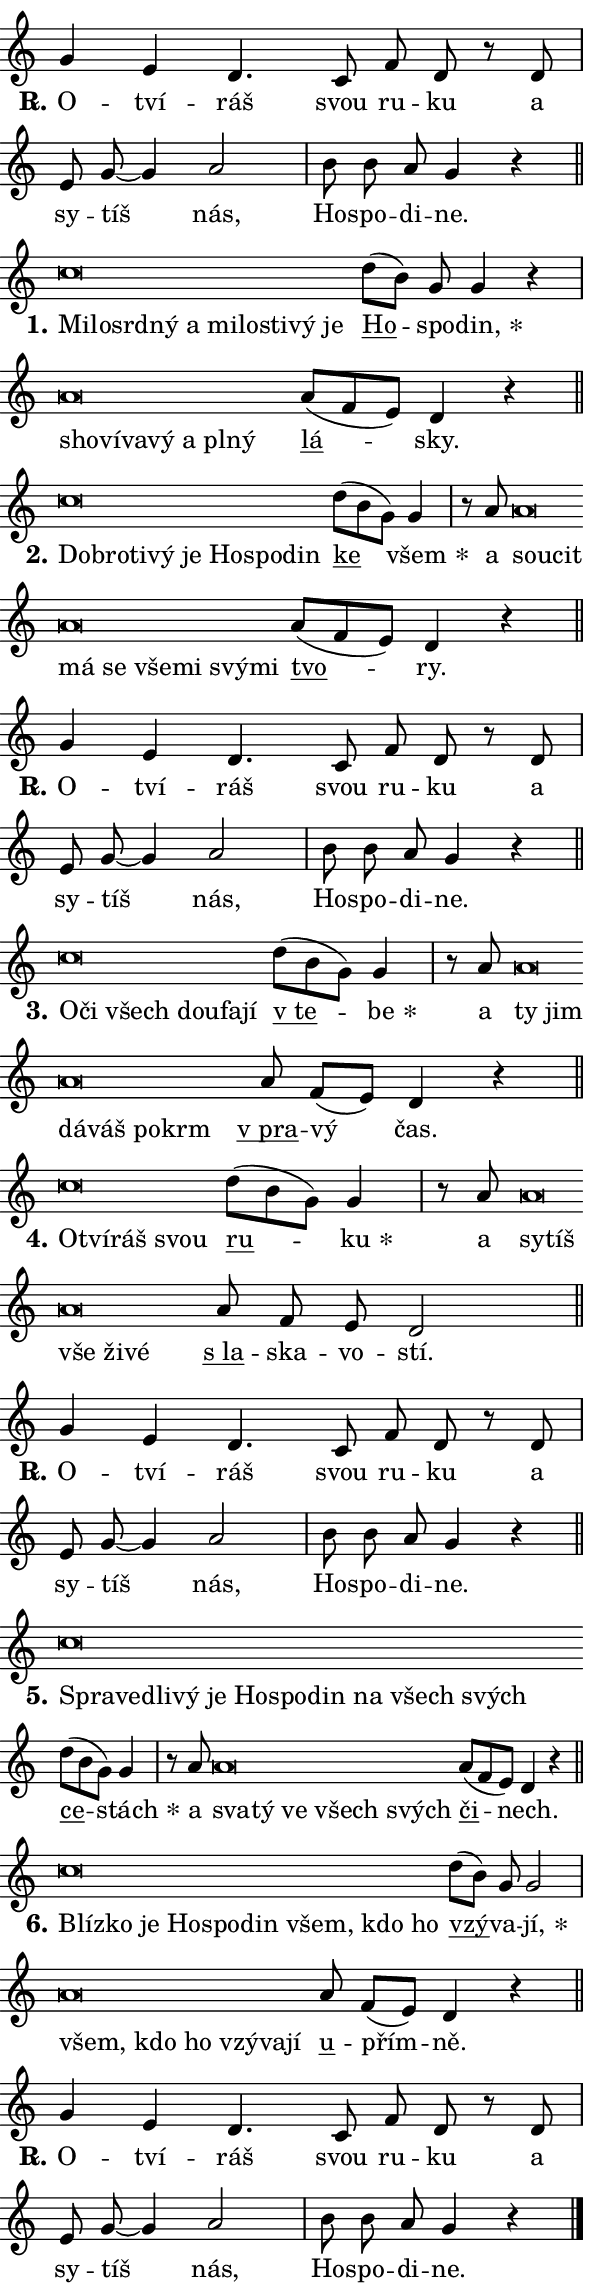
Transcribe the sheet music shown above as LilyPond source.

\version "2.24.0"
\header { tagline = "" }
\paper {
  indent = 0\cm
  top-margin = 0\cm
  right-margin = 0.13\cm % to fit lyric hyphens
  bottom-margin = 0\cm
  left-margin = 0\cm
  paper-width = 10\cm
  page-breaking = #ly:one-page-breaking
  system-system-spacing.basic-distance = #11
  score-system-spacing.basic-distance = #11
  ragged-last = ##f
}


%% Author: Thomas Morley
%% https://lists.gnu.org/archive/html/lilypond-user/2020-05/msg00002.html
#(define (line-position grob)
"Returns position of @var[grob} in current system:
   @code{'start}, if at first time-step
   @code{'end}, if at last time-step
   @code{'middle} otherwise
"
  (let* ((col (ly:item-get-column grob))
         (ln (ly:grob-object col 'left-neighbor))
         (rn (ly:grob-object col 'right-neighbor))
         (col-to-check-left (if (ly:grob? ln) ln col))
         (col-to-check-right (if (ly:grob? rn) rn col))
         (break-dir-left
           (and
             (ly:grob-property col-to-check-left 'non-musical #f)
             (ly:item-break-dir col-to-check-left)))
         (break-dir-right
           (and
             (ly:grob-property col-to-check-right 'non-musical #f)
             (ly:item-break-dir col-to-check-right))))
        (cond ((eqv? 1 break-dir-left) 'start)
              ((eqv? -1 break-dir-right) 'end)
              (else 'middle))))

#(define (tranparent-at-line-position vctor)
  (lambda (grob)
  "Relying on @code{line-position} select the relevant enry from @var{vctor}.
Used to determine transparency,"
    (case (line-position grob)
      ((end) (not (vector-ref vctor 0)))
      ((middle) (not (vector-ref vctor 1)))
      ((start) (not (vector-ref vctor 2))))))

noteHeadBreakVisibility =
#(define-music-function (break-visibility)(vector?)
"Makes @code{NoteHead}s transparent relying on @var{break-visibility}"
#{
  \override NoteHead.transparent =
    #(tranparent-at-line-position break-visibility)
#})

#(define delete-ledgers-for-transparent-note-heads
  (lambda (grob)
    "Reads whether a @code{NoteHead} is transparent.
If so this @code{NoteHead} is removed from @code{'note-heads} from
@var{grob}, which is supposed to be @code{LedgerLineSpanner}.
As a result ledgers are not printed for this @code{NoteHead}"
    (let* ((nhds-array (ly:grob-object grob 'note-heads))
           (nhds-list
             (if (ly:grob-array? nhds-array)
                 (ly:grob-array->list nhds-array)
                 '()))
           ;; Relies on the transparent-property being done before
           ;; Staff.LedgerLineSpanner.after-line-breaking is executed.
           ;; This is fragile ...
           (to-keep
             (remove
               (lambda (nhd)
                 (ly:grob-property nhd 'transparent #f))
               nhds-list)))
      ;; TODO find a better method to iterate over grob-arrays, similiar
      ;; to filter/remove etc for lists
      ;; For now rebuilt from scratch
      (set! (ly:grob-object grob 'note-heads)  '())
      (for-each
        (lambda (nhd)
          (ly:pointer-group-interface::add-grob grob 'note-heads nhd))
        to-keep))))

squashNotes = {
  \override NoteHead.X-extent = #'(-0.2 . 0.2)
  \override NoteHead.Y-extent = #'(-0.75 . 0)
  \override NoteHead.stencil =
    #(lambda (grob)
       (let ((pos (ly:grob-property grob 'staff-position)))
         (begin
           (if (< pos -7) (display "ERROR: Lower brevis then expected\n") (display ""))
           (if (<= pos -6) ly:text-interface::print ly:note-head::print))))
}
unSquashNotes = {
  \revert NoteHead.X-extent
  \revert NoteHead.Y-extent
  \revert NoteHead.stencil
}

hideNotes = \noteHeadBreakVisibility #begin-of-line-visible
unHideNotes = \noteHeadBreakVisibility #all-visible

% work-around for resetting accidentals
% https://lilypond.org/doc/v2.23/Documentation/notation/displaying-rhythms#unmetered-music
cadenzaMeasure = {
  \cadenzaOff
  \partial 1024 s1024
  \cadenzaOn
}

#(define-markup-command (accent layout props text) (markup?)
  "Underline accented syllable"
  (interpret-markup layout props
    #{\markup \override #'(offset . 4.3) \underline { #text }#}))

responsum = \markup \concat {
  "R" \hspace #-1.05 \path #0.1 #'((moveto 0 0.07) (lineto 0.9 0.8)) \hspace #0.05 "."
}

spaceSize = #0.6828661417322834 % exact space size for TeX Gyre Schola

\layout {
  \context {
    \Staff
    \remove "Time_signature_engraver"
    \override LedgerLineSpanner.after-line-breaking = #delete-ledgers-for-transparent-note-heads
  }
  \context {
    \Lyrics {
      \override LyricSpace.minimum-distance = \spaceSize
      \override LyricText.font-name = #"TeX Gyre Schola"
      \override LyricText.font-size = 1
      \override StanzaNumber.font-name = #"TeX Gyre Schola Bold"
      \override StanzaNumber.font-size = 1
    }
  }
  \context {
    \Score 
    \override NoteHead.text =
      #(lambda (grob) 
        (let ((pos (ly:grob-property grob 'staff-position)))
          #{\markup {
            \combine
              \halign #-0.55 \raise #(if (= pos -6) 0 0.5) \override #'(thickness . 2) \draw-line #'(3.2 . 0)
              \musicglyph "noteheads.sM1"
          }#}))
  }
}

% magnetic-lyrics.ily
%
%   written by
%     Jean Abou Samra <jean@abou-samra.fr>
%     Werner Lemberg <wl@gnu.org>
%
%   adapted by
%     Jiri Hon <jiri.hon@gmail.com>
%
% Version 2022-Apr-15

% https://www.mail-archive.com/lilypond-user@gnu.org/msg149350.html

#(define (Left_hyphen_pointer_engraver context)
   "Collect syllable-hyphen-syllable occurrences in lyrics and store
them in properties.  This engraver only looks to the left.  For
example, if the lyrics input is @code{foo -- bar}, it does the
following.

@itemize @bullet
@item
Set the @code{text} property of the @code{LyricHyphen} grob between
@q{foo} and @q{bar} to @code{foo}.

@item
Set the @code{left-hyphen} property of the @code{LyricText} grob with
text @q{foo} to the @code{LyricHyphen} grob between @q{foo} and
@q{bar}.
@end itemize

Use this auxiliary engraver in combination with the
@code{lyric-@/text::@/apply-@/magnetic-@/offset!} hook."
   (let ((hyphen #f)
         (text #f))
     (make-engraver
      (acknowledgers
       ((lyric-syllable-interface engraver grob source-engraver)
        (set! text grob)))
      (end-acknowledgers
       ((lyric-hyphen-interface engraver grob source-engraver)
        ;(when (not (grob::has-interface grob 'lyric-space-interface))
          (set! hyphen grob)));)
      ((stop-translation-timestep engraver)
       (when (and text hyphen)
         (ly:grob-set-object! text 'left-hyphen hyphen))
       (set! text #f)
       (set! hyphen #f)))))

#(define (lyric-text::apply-magnetic-offset! grob)
   "If the space between two syllables is less than the value in
property @code{LyricText@/.details@/.squash-threshold}, move the right
syllable to the left so that it gets concatenated with the left
syllable.

Use this function as a hook for
@code{LyricText@/.after-@/line-@/breaking} if the
@code{Left_@/hyphen_@/pointer_@/engraver} is active."
   (let ((hyphen (ly:grob-object grob 'left-hyphen #f)))
     (when hyphen
       (let ((left-text (ly:spanner-bound hyphen LEFT)))
         (when (grob::has-interface left-text 'lyric-syllable-interface)
           (let* ((common (ly:grob-common-refpoint grob left-text X))
                  (this-x-ext (ly:grob-extent grob common X))
                  (left-x-ext
                   (begin
                     ;; Trigger magnetism for left-text.
                     (ly:grob-property left-text 'after-line-breaking)
                     (ly:grob-extent left-text common X)))
                  ;; `delta` is the gap width between two syllables.
                  (delta (- (interval-start this-x-ext)
                            (interval-end left-x-ext)))
                  (details (ly:grob-property grob 'details))
                  (threshold (assoc-get 'squash-threshold details 0.2)))
             (when (< delta threshold)
               (let* (;; We have to manipulate the input text so that
                      ;; ligatures crossing syllable boundaries are not
                      ;; disabled.  For languages based on the Latin
                      ;; script this is essentially a beautification.
                      ;; However, for non-Western scripts it can be a
                      ;; necessity.
                      (lt (ly:grob-property left-text 'text))
                      (rt (ly:grob-property grob 'text))
                      (is-space (grob::has-interface hyphen 'lyric-space-interface))
                      (space (if is-space " " ""))
                      (extra-delta (if is-space spaceSize 0))
                      ;; Append new syllable.
                      (ltrt-space (if (and (string? lt) (string? rt))
                                (string-append lt space rt)
                                (make-concat-markup (list lt space rt))))
                      ;; Right-align `ltrt` to the right side.
                      (ltrt-space-markup (grob-interpret-markup
                               grob
                               (make-translate-markup
                                (cons (interval-length this-x-ext) 0)
                                (make-right-align-markup ltrt-space)))))
                 (begin
                   ;; Don't print `left-text`.
                   (ly:grob-set-property! left-text 'stencil #f)
                   ;; Set text and stencil (which holds all collected
                   ;; syllables so far) and shift it to the left.
                   (ly:grob-set-property! grob 'text ltrt-space)
                   (ly:grob-set-property! grob 'stencil ltrt-space-markup)
                   (ly:grob-translate-axis! grob (- (- delta extra-delta)) X))))))))))


#(define (lyric-hyphen::displace-bounds-first grob)
   ;; Make very sure this callback isn't triggered too early.
   (let ((left (ly:spanner-bound grob LEFT))
         (right (ly:spanner-bound grob RIGHT)))
     (ly:grob-property left 'after-line-breaking)
     (ly:grob-property right 'after-line-breaking)
     (ly:lyric-hyphen::print grob)))

squashThreshold = #0.4

\layout {
  \context {
    \Lyrics
    \consists #Left_hyphen_pointer_engraver
    \override LyricText.after-line-breaking =
      #lyric-text::apply-magnetic-offset!
    \override LyricHyphen.stencil = #lyric-hyphen::displace-bounds-first
    \override LyricText.details.squash-threshold = \squashThreshold
    \override LyricHyphen.minimum-distance = 0
    \override LyricHyphen.minimum-length = \squashThreshold
  }
}

squashText = \override LyricText.details.squash-threshold = 9999
unSquashText = \override LyricText.details.squash-threshold = \squashThreshold

leftText = \override LyricText.self-alignment-X = #LEFT
unLeftText = \revert LyricText.self-alignment-X

starOffset = #(lambda (grob) 
                (let ((x_offset (ly:self-alignment-interface::aligned-on-x-parent grob)))
                  (if (= x_offset 0) 0 (+ x_offset 1.2))))

star = #(define-music-function (syllable)(string?)
"Append star separator at the end of a syllable"
#{
  \once \override LyricText.X-offset = #starOffset
  \lyricmode { \markup {
    #syllable
    \override #'((font-name . "TeX Gyre Schola Bold")) \hspace #0.2 \lower #0.65 \larger "*"
  } }
#})

starAccent = #(define-music-function (syllable)(string?)
"Append star separator at the end of a syllable and make accent"
#{
  \once \override LyricText.X-offset = #starOffset
  \lyricmode { \markup {
    \accent #syllable
    \override #'((font-name . "TeX Gyre Schola Bold")) \hspace #0.2 \lower #0.65 \larger "*"
  } }
#})

breath = #(define-music-function (syllable)(string?)
"Append breathing indicator at the end of a syllable"
#{
  \lyricmode { \markup { #syllable "+" } }
#})

optionalBreath = #(define-music-function (syllable)(string?)
"Append optional breathing indicator at the end of a syllable"
#{
  \lyricmode { \markup { #syllable "(+)" } }
#})


\score {
    <<
        \new Voice = "melody" { \cadenzaOn \key c \major \relative { g'4 e d4. c8 f d r d \cadenzaMeasure \bar "|" e g~ g4 a2 \cadenzaMeasure \bar "|" b8 b a g4 r \cadenzaMeasure \bar "||" \break } }
        \new Lyrics \lyricsto "melody" { \lyricmode { \set stanza = \responsum
O -- tví -- ráš svou ru -- ku a sy -- tíš nás, Ho -- spo -- di -- ne. } }
    >>
    \layout {}
}

\score {
    <<
        \new Voice = "melody" { \cadenzaOn \key c \major \relative { \squashNotes c''\breve*1/16 \hideNotes \breve*1/16 \bar "" \breve*1/16 \bar "" \breve*1/16 \bar "" \breve*1/16 \bar "" \breve*1/16 \bar "" \breve*1/16 \bar "" \breve*1/16 \bar "" \breve*1/16 \breve*1/16 \bar "" \unHideNotes \unSquashNotes \bar "" d8[( b)] g g4 r \cadenzaMeasure \bar "|" \squashNotes a\breve*1/16 \hideNotes \breve*1/16 \bar "" \breve*1/16 \bar "" \breve*1/16 \bar "" \breve*1/16 \bar "" \breve*1/16 \breve*1/16 \bar "" \unHideNotes \unSquashNotes \bar "" a8[( f e)] d4 r \cadenzaMeasure \bar "||" \break } }
        \new Lyrics \lyricsto "melody" { \lyricmode { \set stanza = "1."
\leftText Mi -- \squashText lo -- srd -- ný a mi -- lo -- sti -- vý je \unLeftText \unSquashText \markup \accent Ho -- spo -- \star din, \leftText sho -- \squashText ví -- va -- vý a pl -- ný \unLeftText \unSquashText \markup \accent lá -- sky. } }
    >>
    \layout {}
}

\score {
    <<
        \new Voice = "melody" { \cadenzaOn \key c \major \relative { \squashNotes c''\breve*1/16 \hideNotes \breve*1/16 \bar "" \breve*1/16 \bar "" \breve*1/16 \bar "" \breve*1/16 \bar "" \breve*1/16 \bar "" \breve*1/16 \breve*1/16 \bar "" \unHideNotes \unSquashNotes \bar "" d8[( b g)] g4 \cadenzaMeasure \bar "|" r8 a8 \squashNotes a\breve*1/16 \hideNotes \breve*1/16 \bar "" \breve*1/16 \bar "" \breve*1/16 \bar "" \breve*1/16 \bar "" \breve*1/16 \bar "" \breve*1/16 \breve*1/16 \bar "" \unHideNotes \unSquashNotes \bar "" a8[( f e)] d4 r \cadenzaMeasure \bar "||" \break } }
        \new Lyrics \lyricsto "melody" { \lyricmode { \set stanza = "2."
\leftText Dob -- \squashText ro -- ti -- vý je Ho -- spo -- din \unLeftText \unSquashText \markup \accent ke \star všem a \leftText sou -- \squashText cit má se vše -- mi svý -- mi \unLeftText \unSquashText \markup \accent tvo -- ry. } }
    >>
    \layout {}
}

\score {
    <<
        \new Voice = "melody" { \cadenzaOn \key c \major \relative { g'4 e d4. c8 f d r d \cadenzaMeasure \bar "|" e g~ g4 a2 \cadenzaMeasure \bar "|" b8 b a g4 r \cadenzaMeasure \bar "||" \break } }
        \new Lyrics \lyricsto "melody" { \lyricmode { \set stanza = \responsum
O -- tví -- ráš svou ru -- ku a sy -- tíš nás, Ho -- spo -- di -- ne. } }
    >>
    \layout {}
}

\score {
    <<
        \new Voice = "melody" { \cadenzaOn \key c \major \relative { \squashNotes c''\breve*1/16 \hideNotes \breve*1/16 \bar "" \breve*1/16 \bar "" \breve*1/16 \bar "" \breve*1/16 \breve*1/16 \bar "" \unHideNotes \unSquashNotes \bar "" d8[( b g)] g4 \cadenzaMeasure \bar "|" r8 a8 \squashNotes a\breve*1/16 \hideNotes \breve*1/16 \bar "" \breve*1/16 \bar "" \breve*1/16 \bar "" \breve*1/16 \breve*1/16 \bar "" \unHideNotes \unSquashNotes \bar "" a8 f[( e)] d4 r \cadenzaMeasure \bar "||" \break } }
        \new Lyrics \lyricsto "melody" { \lyricmode { \set stanza = "3."
\leftText O -- \squashText či všech dou -- fa -- jí \unLeftText \unSquashText \markup \accent "v te" -- \star be a \leftText ty \squashText jim dá -- váš po -- krm \unLeftText \unSquashText \markup \accent "v pra" -- vý čas. } }
    >>
    \layout {}
}

\score {
    <<
        \new Voice = "melody" { \cadenzaOn \key c \major \relative { \squashNotes c''\breve*1/16 \hideNotes \breve*1/16 \bar "" \breve*1/16 \breve*1/16 \bar "" \unHideNotes \unSquashNotes \bar "" d8[( b g)] g4 \cadenzaMeasure \bar "|" r8 a8 \squashNotes a\breve*1/16 \hideNotes \breve*1/16 \bar "" \breve*1/16 \bar "" \breve*1/16 \breve*1/16 \bar "" \unHideNotes \unSquashNotes \bar "" a8 f e d2 \cadenzaMeasure \bar "||" \break } }
        \new Lyrics \lyricsto "melody" { \lyricmode { \set stanza = "4."
\leftText O -- \squashText tví -- ráš svou \unLeftText \unSquashText \markup \accent ru -- \star ku a \leftText sy -- \squashText tíš vše ži -- vé \unLeftText \unSquashText \markup \accent "s la" -- ska -- vo -- stí. } }
    >>
    \layout {}
}

\score {
    <<
        \new Voice = "melody" { \cadenzaOn \key c \major \relative { g'4 e d4. c8 f d r d \cadenzaMeasure \bar "|" e g~ g4 a2 \cadenzaMeasure \bar "|" b8 b a g4 r \cadenzaMeasure \bar "||" \break } }
        \new Lyrics \lyricsto "melody" { \lyricmode { \set stanza = \responsum
O -- tví -- ráš svou ru -- ku a sy -- tíš nás, Ho -- spo -- di -- ne. } }
    >>
    \layout {}
}

\score {
    <<
        \new Voice = "melody" { \cadenzaOn \key c \major \relative { \squashNotes c''\breve*1/16 \hideNotes \breve*1/16 \bar "" \breve*1/16 \bar "" \breve*1/16 \bar "" \breve*1/16 \bar "" \breve*1/16 \bar "" \breve*1/16 \bar "" \breve*1/16 \bar "" \breve*1/16 \bar "" \breve*1/16 \breve*1/16 \bar "" \unHideNotes \unSquashNotes \bar "" d8[( b g)] g4 \cadenzaMeasure \bar "|" r8 a8 \squashNotes a\breve*1/16 \hideNotes \breve*1/16 \bar "" \breve*1/16 \bar "" \breve*1/16 \breve*1/16 \bar "" \unHideNotes \unSquashNotes \bar "" a8[( f e)] d4 r \cadenzaMeasure \bar "||" \break } }
        \new Lyrics \lyricsto "melody" { \lyricmode { \set stanza = "5."
\leftText Spra -- \squashText ve -- dli -- vý je Ho -- spo -- din na všech svých \unLeftText \unSquashText \markup \accent ce -- \star stách a \leftText sva -- \squashText tý ve všech svých \unLeftText \unSquashText \markup \accent či -- nech. } }
    >>
    \layout {}
}

\score {
    <<
        \new Voice = "melody" { \cadenzaOn \key c \major \relative { \squashNotes c''\breve*1/16 \hideNotes \breve*1/16 \bar "" \breve*1/16 \bar "" \breve*1/16 \bar "" \breve*1/16 \bar "" \breve*1/16 \bar "" \breve*1/16 \bar "" \breve*1/16 \breve*1/16 \bar "" \unHideNotes \unSquashNotes \bar "" d8[( b)] g g2 \cadenzaMeasure \bar "|" \squashNotes a\breve*1/16 \hideNotes \breve*1/16 \bar "" \breve*1/16 \bar "" \breve*1/16 \bar "" \breve*1/16 \breve*1/16 \bar "" \unHideNotes \unSquashNotes \bar "" a8 f[( e)] d4 r \cadenzaMeasure \bar "||" \break } }
        \new Lyrics \lyricsto "melody" { \lyricmode { \set stanza = "6."
\leftText Blíz -- \squashText ko je Ho -- spo -- din všem, kdo ho \unLeftText \unSquashText \markup \accent vzý -- va -- \star jí, \leftText všem, \squashText kdo ho vzý -- va -- jí \unLeftText \unSquashText \markup \accent u -- přím -- ně. } }
    >>
    \layout {}
}

\score {
    <<
        \new Voice = "melody" { \cadenzaOn \key c \major \relative { g'4 e d4. c8 f d r d \cadenzaMeasure \bar "|" e g~ g4 a2 \cadenzaMeasure \bar "|" b8 b a g4 r \cadenzaMeasure \bar "||" \break } \bar "|." }
        \new Lyrics \lyricsto "melody" { \lyricmode { \set stanza = \responsum
O -- tví -- ráš svou ru -- ku a sy -- tíš nás, Ho -- spo -- di -- ne. } }
    >>
    \layout {}
}
